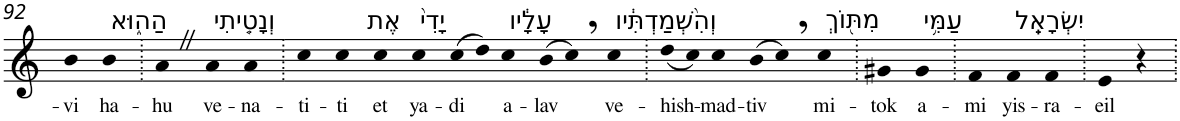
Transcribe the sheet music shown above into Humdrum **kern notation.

**kern	**text
*part1	*part1
*staff1	*staff1
*I"Piano	*
*I'Pno	*
!!LO:PB:g=z
*clefG2	*
*k[]	*
=92	=92
!	!LO:LY:b
4b	-vi
!LO:TX:a:t=הַה֑וּא	!
!	!LO:LY:b
4b	ha-
=93.	=93.
!	!LO:LY:b
4aZ	-hu
!LO:TX:a:t=וְנָטִ֤יתִי	!
!	!LO:LY:b
4a	ve-
!	!LO:LY:b
4a	-na-
=94.	=94.
!	!LO:LY:b
4cc	-ti-
!	!LO:LY:b
4cc	-ti
!LO:TX:a:t=אֶת	!
!	!LO:LY:b
4cc	et
!LO:TX:a:t=יָדִי֙	!
!	!LO:LY:b
4cc	ya-
!	!LO:LY:b
(>8cc	-di
8dd)	.
!LO:TX:a:t=עָלָ֔יו	!
!	!LO:LY:b
4cc	a-
!	!LO:LY:b
(>8b	-lav
8cc,)	.
!LO:TX:a:t=וְהִ֨שְׁמַדְתִּ֔יו	!
!	!LO:LY:b
4cc	ve-
=95.	=95.
!	!LO:LY:b
(<8dd	-hish-
8cc)	.
!	!LO:LY:b
4cc	-mad-
!	!LO:LY:b
(>8b	-tiv
8cc,)	.
!LO:TX:a:t=מִתּ֖וֹךְ	!
!	!LO:LY:b
4cc	mi-
=96.	=96.
!	!LO:LY:b
4g#X	-tok
!LO:TX:a:t=עַמִּ֥י	!
!	!LO:LY:b
4g#	a-
=97.	=97.
!	!LO:LY:b
4f	-mi
!LO:TX:a:t=יִשְׂרָאֵֽל	!
!	!LO:LY:b
4f	yis-
!	!LO:LY:b
4f	-ra-
=98.	=98.
!	!LO:LY:b
4e	-eil
4r	.
=.	=.
*-	*-
